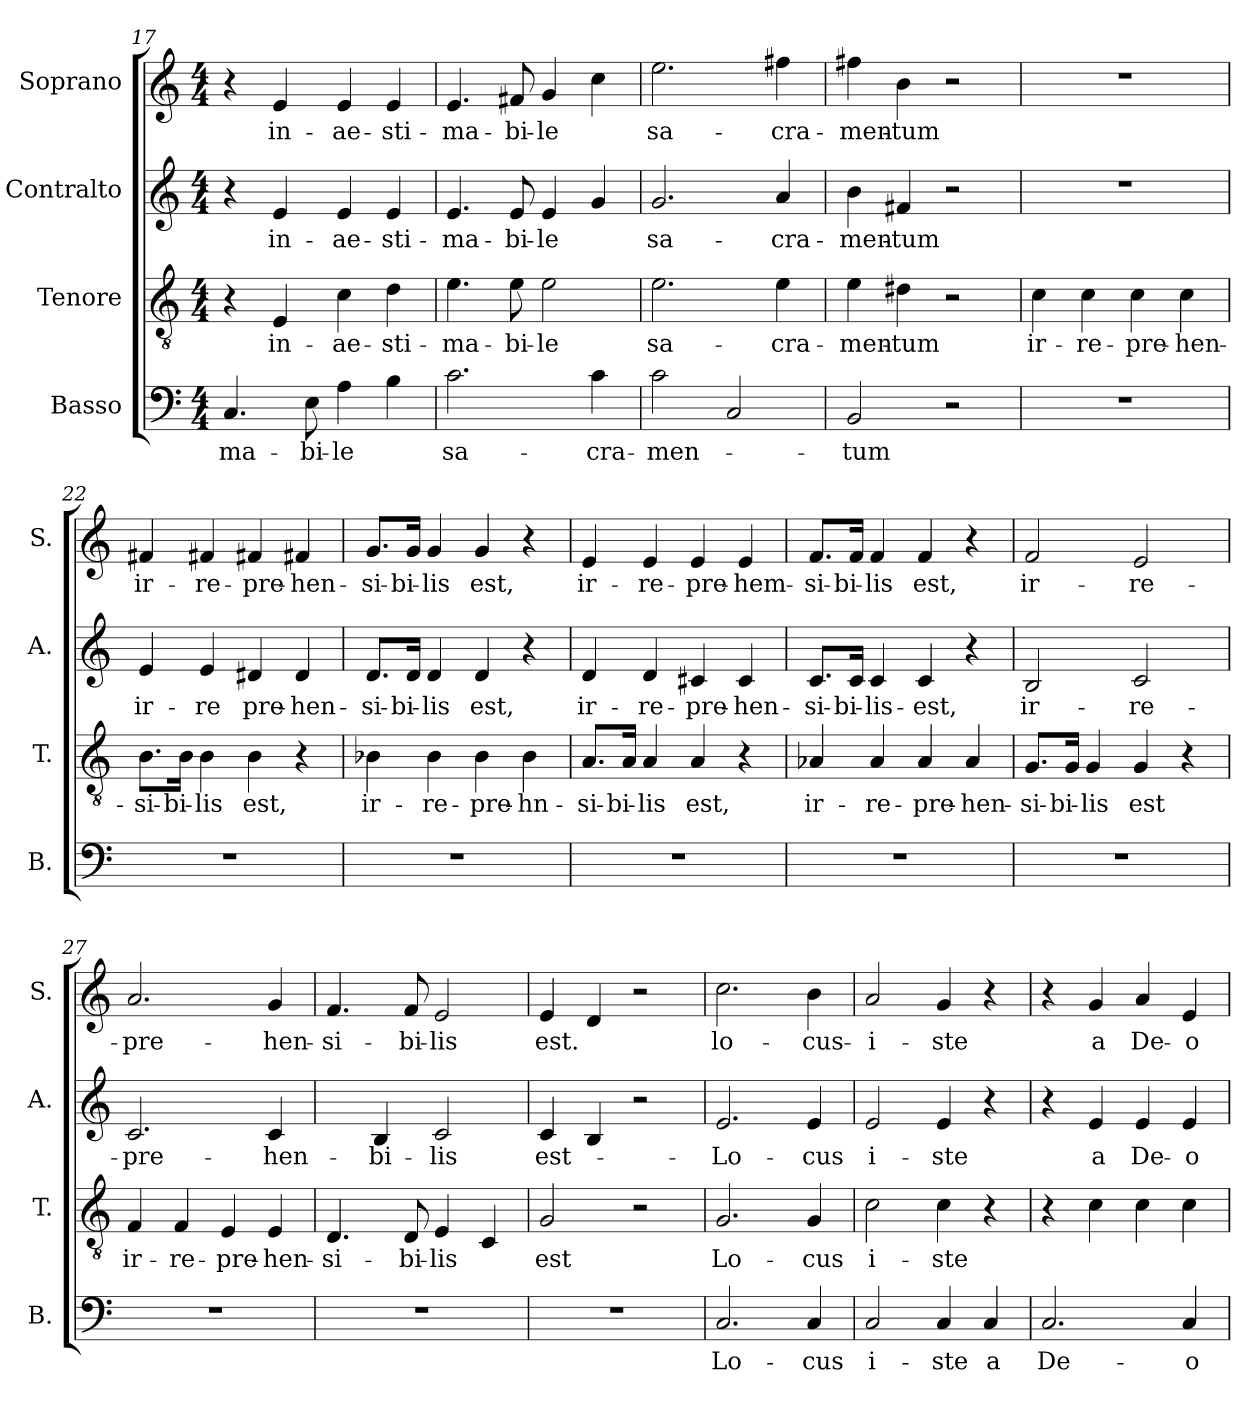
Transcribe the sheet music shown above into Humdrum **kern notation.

**kern	**text	**kern	**text	**kern	**text	**kern	**text
*part4	*part4	*part3	*part3	*part2	*part2	*part1	*part1
*staff4	*staff4	*staff3	*staff3	*staff2	*staff2	*staff1	*staff1
*I"Basso	*	*I"Tenore	*	*I"Contralto	*	*I"Soprano	*
*I'B.	*	*I'T.	*	*I'A.	*	*I'S.	*
*clefF4	*	*clefGv2	*	*clefG2	*	*clefG2	*
*k[]	*	*k[]	*	*k[]	*	*k[]	*
*M4/4	*	*M4/4	*	*M4/4	*	*M4/4	*
=17	=17	=17	=17	=17	=17	=17	=17
4.C/	-ma-	4r	.	4r	.	4r	.
.	.	4E/	in-	4e/	in-	4e/	in-
8E\	-bi-	.	.	.	.	.	.
4A\	-le	4c\	-ae-	4e/	-ae-	4e/	-ae-
4B\	.	4d\	-sti-	4e/	-sti-	4e/	-sti-
!!LO:LB:g=z
=18	=18	=18	=18	=18	=18	=18	=18
2.c\	sa-	4.e\	-ma-	4.e/	-ma-	4.e/	-ma-
.	.	8e\	-bi-	8e/	-bi-	8f#X/	-bi-
.	.	2e\	-le	4e/	-le	4g/	-le
4c\	-cra-	.	.	4g/	.	4cc\	.
=19	=19	=19	=19	=19	=19	=19	=19
2c\	-men-	2.e\	sa-	2.g/	sa-	2.ee\	sa-
2C/	.	.	.	.	.	.	.
.	.	4e\	-cra-	4a/	-cra-	4ff#X\	-cra-
=20	=20	=20	=20	=20	=20	=20	=20
2BB/	-tum	4e\	-men-	4b\	-men-	4ff#X\	-men-
.	.	4d#X\	-tum	4f#X/	-tum	4b\	-tum
2r	.	2r	.	2r	.	2r	.
=21	=21	=21	=21	=21	=21	=21	=21
1r	.	4c\	ir-	1r	.	1r	.
.	.	4c\	-re-	.	.	.	.
.	.	4c\	-pre-	.	.	.	.
.	.	4c\	-hen-	.	.	.	.
=22	=22	=22	=22	=22	=22	=22	=22
1r	.	8.B\L	-si-	4e/	ir-	4f#X/	ir-
.	.	16B\Jk	-bi-	.	.	.	.
.	.	4B\	-lis	4e/	-re	4f#X/	-re-
.	.	4B\	est,	4d#X/	pre-	4f#X/	-pre-
.	.	4r	.	4d#/	-hen-	4f#X/	-hen-
=23	=23	=23	=23	=23	=23	=23	=23
1r	.	4B-X\	ir-	8.d/L	-si-	8.g/L	-si-
.	.	.	.	16d/Jk	-bi-	16g/Jk	-bi-
.	.	4B-\	-re-	4d/	-lis	4g/	-lis
.	.	4B-\	-pre-	4d/	est,	4g/	est,
.	.	4B-\	-hn-	4r	.	4r	.
=24	=24	=24	=24	=24	=24	=24	=24
1r	.	8.A/L	-si-	4d/	ir-	4e/	ir-
.	.	16A/Jk	-bi-	.	.	.	.
.	.	4A/	-lis	4d/	-re-	4e/	-re-
.	.	4A/	est,	4c#X/	-pre-	4e/	-pre-
.	.	4r	.	4c#/	-hen-	4e/	-hem-
!!LO:PB:g=z
=25	=25	=25	=25	=25	=25	=25	=25
1r	.	4A-X/	ir-	8.c/L	-si-	8.f/L	-si-
.	.	.	.	16c/Jk	-bi-	16f/Jk	-bi-
.	.	4A-/	-re-	4c/	-lis-	4f/	-lis
.	.	4A-/	-pre-	4c/	-est,	4f/	est,
.	.	4A-/	-hen-	4r	.	4r	.
=26	=26	=26	=26	=26	=26	=26	=26
1r	.	8.G/L	-si-	2B/	ir-	2f/	ir-
.	.	16G/Jk	-bi-	.	.	.	.
.	.	4G/	-lis	.	.	.	.
.	.	4G/	est	2c/	-re-	2e/	-re-
.	.	4r	.	.	.	.	.
=27	=27	=27	=27	=27	=27	=27	=27
1r	.	4F/	ir-	2.c/	-pre-	2.a/	-pre-
.	.	4F/	-re-	.	.	.	.
.	.	4E/	-pre-	.	.	.	.
.	.	4E/	-hen-	4c/	-hen-	4g/	-hen-
=28	=28	=28	=28	=28	=28	=28	=28
1r	.	4.D/	-si-	4c/yy	-si-	4.f/	-si-
.	.	.	.	4B/	-bi-	.	.
.	.	8D/	-bi-	.	.	8f/	-bi-
.	.	4E/	-lis	2c/	-lis	2e/	-lis
.	.	4C/	.	.	.	.	.
=29	=29	=29	=29	=29	=29	=29	=29
1r	.	2G/	-est	4c/	est-	4e/	est.
.	.	.	.	4B/	.	4d/	.
.	.	2r	.	2r	.	2r	.
=30	=30	=30	=30	=30	=30	=30	=30
2.C/	Lo-	2.G/	Lo-	2.e/	-Lo-	2.cc\	lo-
4C/	-cus	4G/	-cus	4e/	-cus	4b\	-cus-
=31	=31	=31	=31	=31	=31	=31	=31
2C/	i-	2c\	i-	2e/	i-	2a/	-i-
4C/	-ste	4c\	-ste	4e/	-ste	4g/	-ste
4C/	a	4r	.	4r	.	4r	.
=32	=32	=32	=32	=32	=32	=32	=32
2.C/	De-	4r	.	4r	.	4r	.
.	.	4c\	.	4e/	a	4g/	a
.	.	4c\	.	4e/	De-	4a/	De-
4C/	-o	4c\	.	4e/	-o	4e/	-o
=	=	=	=	=	=	=	=
*-	*-	*-	*-	*-	*-	*-	*-
